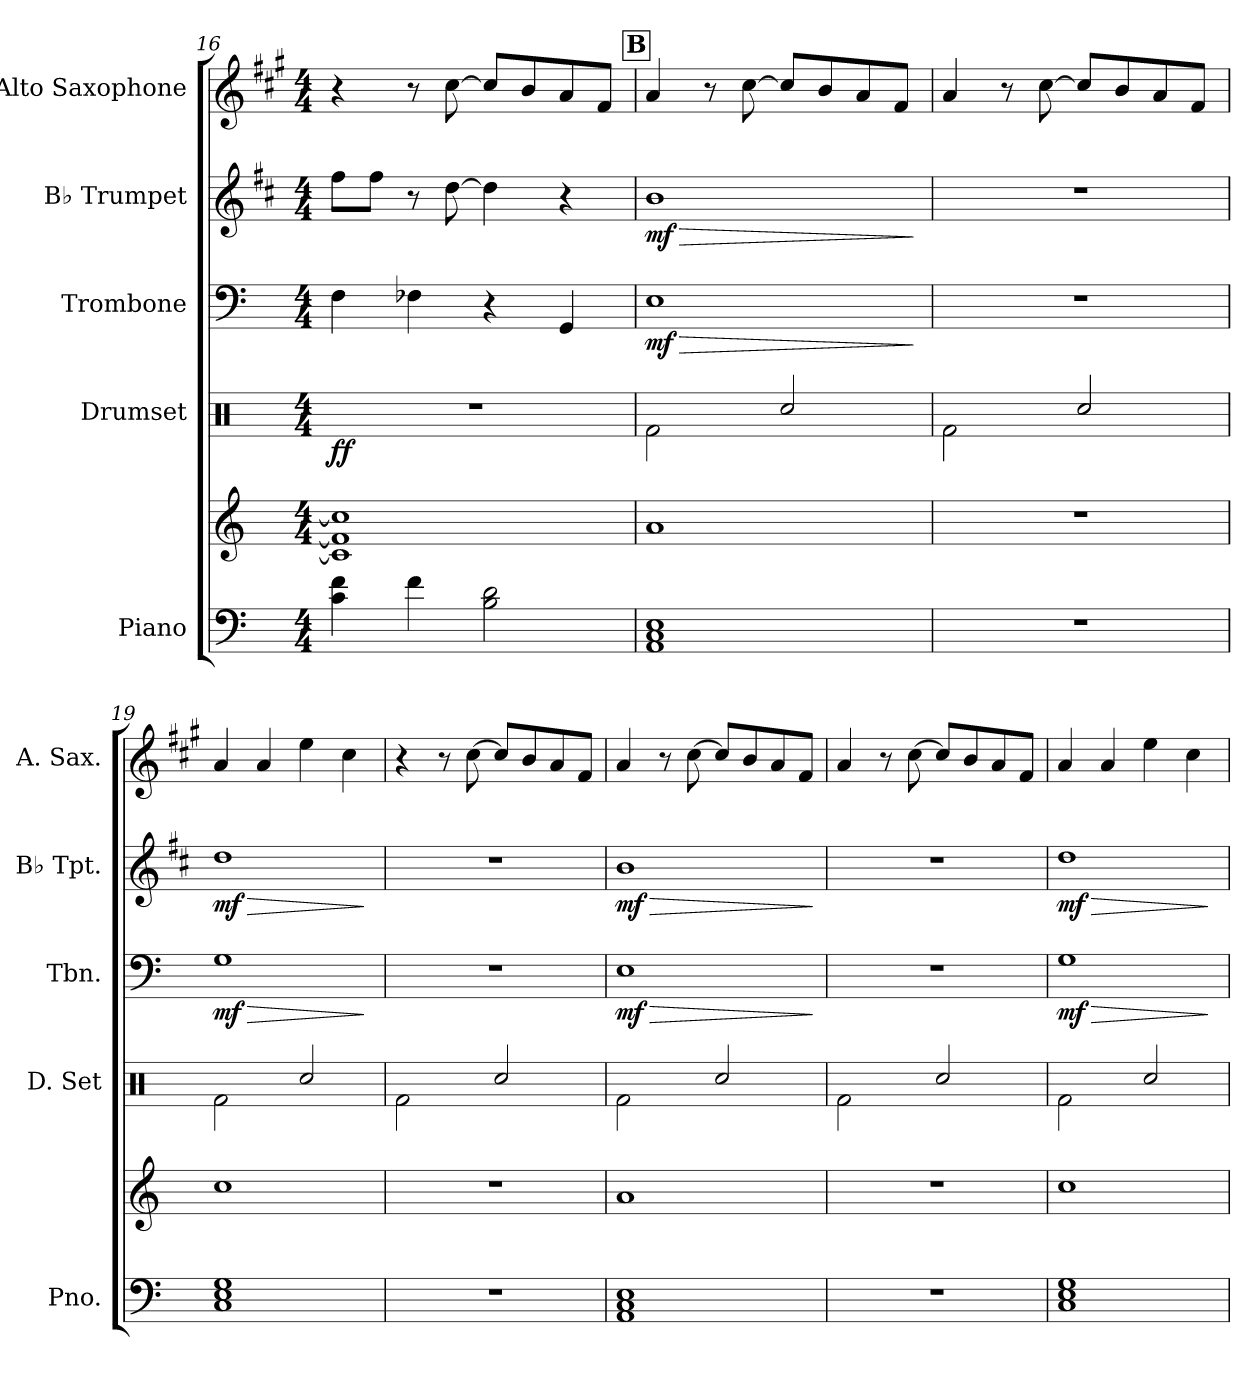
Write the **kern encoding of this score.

**kern	**kern	**kern	**dynam	**kern	**dynam	**kern	**dynam	**kern
*part5	*part5	*part4	*part4	*part3	*part3	*part2	*part2	*part1
*staff6	*staff5	*staff4	*staff4	*staff3	*staff3	*staff2	*staff2	*staff1
*I"Piano	*	*I"Drumset	*	*I"Trombone	*	*I"B♭ Trumpet	*	*I"Alto Saxophone
*I'Pno.	*	*I'D. Set	*	*I'Tbn.	*	*I'B♭ Tpt.	*	*I'A. Sax.
*clefF4	*clefG2	*clefX	*	*clefF4	*	*clefG2	*	*clefG2
*	*	*	*	*	*	*ITrd1c2	*	*ITrd5c9
*k[]	*k[]	*k[]	*	*k[]	*	*k[]	*	*k[]
*M4/4	*M4/4	*M4/4	*	*M4/4	*	*M4/4	*	*M4/4
=16	=16	=16	=16	=16	=16	=16	=16	=16
!	!	!	!LO:DY:b	!	!	!	!	!
4c\ 4f\	1c] 1f] 1cc]	1r	ff	4F\	.	8ee\L	.	4r
.	.	.	.	.	.	8ee\J	.	.
4f\	.	.	.	4F-X\	.	8r	.	8r
.	.	.	.	.	.	[8cc\	.	[8e\
2B\ 2d\	.	.	.	4r	.	4cc\]	.	8e/L]
.	.	.	.	.	.	.	.	8d/
.	.	.	.	4GG/	.	4r	.	8c/
.	.	.	.	.	.	.	.	8A/J
!!LO:REH:place=s1:a:B:fs=14:t=B
=17	=17	=17	=17	=17	=17	=17	=17	=17
!	!	!	!	!	!LO:HP:b	!	!LO:HP:b	!
!	!	!	!	!	!LO:DY:n=1:b	!	!LO:DY:n=1:b	!
1AA 1C 1E	1a	2Rf\	.	1E	> mf	1a	> mf	4c/
.	.	.	.	.	.	.	.	8r
.	.	.	.	.	.	.	.	[8e\
.	.	2Rcc/	.	.	.	.	.	8e/L]
.	.	.	.	.	.	.	.	8d/
.	.	.	.	.	.	.	.	8c/
.	.	.	.	.	.	.	.	8A/J
.	.	.	.	.	]	.	]	.
=18	=18	=18	=18	=18	=18	=18	=18	=18
1r	1r	2Rf\	.	1r	.	1r	.	4c/
.	.	.	.	.	.	.	.	8r
.	.	.	.	.	.	.	.	[8e\
.	.	2Rcc/	.	.	.	.	.	8e/L]
.	.	.	.	.	.	.	.	8d/
.	.	.	.	.	.	.	.	8c/
.	.	.	.	.	.	.	.	8A/J
!!LO:LB:g=z
=19	=19	=19	=19	=19	=19	=19	=19	=19
!	!	!	!	!	!LO:HP:b	!	!LO:HP:b	!
!	!	!	!	!	!LO:DY:n=1:b	!	!LO:DY:n=1:b	!
1C 1E 1G	1cc	2Rf\	.	1G	> mf	1cc	> mf	4c/
.	.	.	.	.	.	.	.	4c/
.	.	2Rcc/	.	.	.	.	.	4g\
.	.	.	.	.	.	.	.	4e\
.	.	.	.	.	]	.	]	.
=20	=20	=20	=20	=20	=20	=20	=20	=20
1r	1r	2Rf\	.	1r	.	1r	.	4r
.	.	.	.	.	.	.	.	8r
.	.	.	.	.	.	.	.	[8e\
.	.	2Rcc/	.	.	.	.	.	8e/L]
.	.	.	.	.	.	.	.	8d/
.	.	.	.	.	.	.	.	8c/
.	.	.	.	.	.	.	.	8A/J
=21	=21	=21	=21	=21	=21	=21	=21	=21
!	!	!	!	!	!LO:HP:b	!	!LO:HP:b	!
!	!	!	!	!	!LO:DY:n=1:b	!	!LO:DY:n=1:b	!
1AA 1C 1E	1a	2Rf\	.	1E	> mf	1a	> mf	4c/
.	.	.	.	.	.	.	.	8r
.	.	.	.	.	.	.	.	[8e\
.	.	2Rcc/	.	.	.	.	.	8e/L]
.	.	.	.	.	.	.	.	8d/
.	.	.	.	.	.	.	.	8c/
.	.	.	.	.	.	.	.	8A/J
.	.	.	.	.	]	.	]	.
=22	=22	=22	=22	=22	=22	=22	=22	=22
1r	1r	2Rf\	.	1r	.	1r	.	4c/
.	.	.	.	.	.	.	.	8r
.	.	.	.	.	.	.	.	[8e\
.	.	2Rcc/	.	.	.	.	.	8e/L]
.	.	.	.	.	.	.	.	8d/
.	.	.	.	.	.	.	.	8c/
.	.	.	.	.	.	.	.	8A/J
=23	=23	=23	=23	=23	=23	=23	=23	=23
!	!	!	!	!	!LO:HP:b	!	!LO:HP:b	!
!	!	!	!	!	!LO:DY:n=1:b	!	!LO:DY:n=1:b	!
1C 1E 1G	1cc	2Rf\	.	1G	> mf	1cc	> mf	4c/
.	.	.	.	.	.	.	.	4c/
.	.	2Rcc/	.	.	.	.	.	4g\
.	.	.	.	.	.	.	.	4e\
.	.	.	.	.	]	.	]	.
=	=	=	=	=	=	=	=	=
*-	*-	*-	*-	*-	*-	*-	*-	*-
